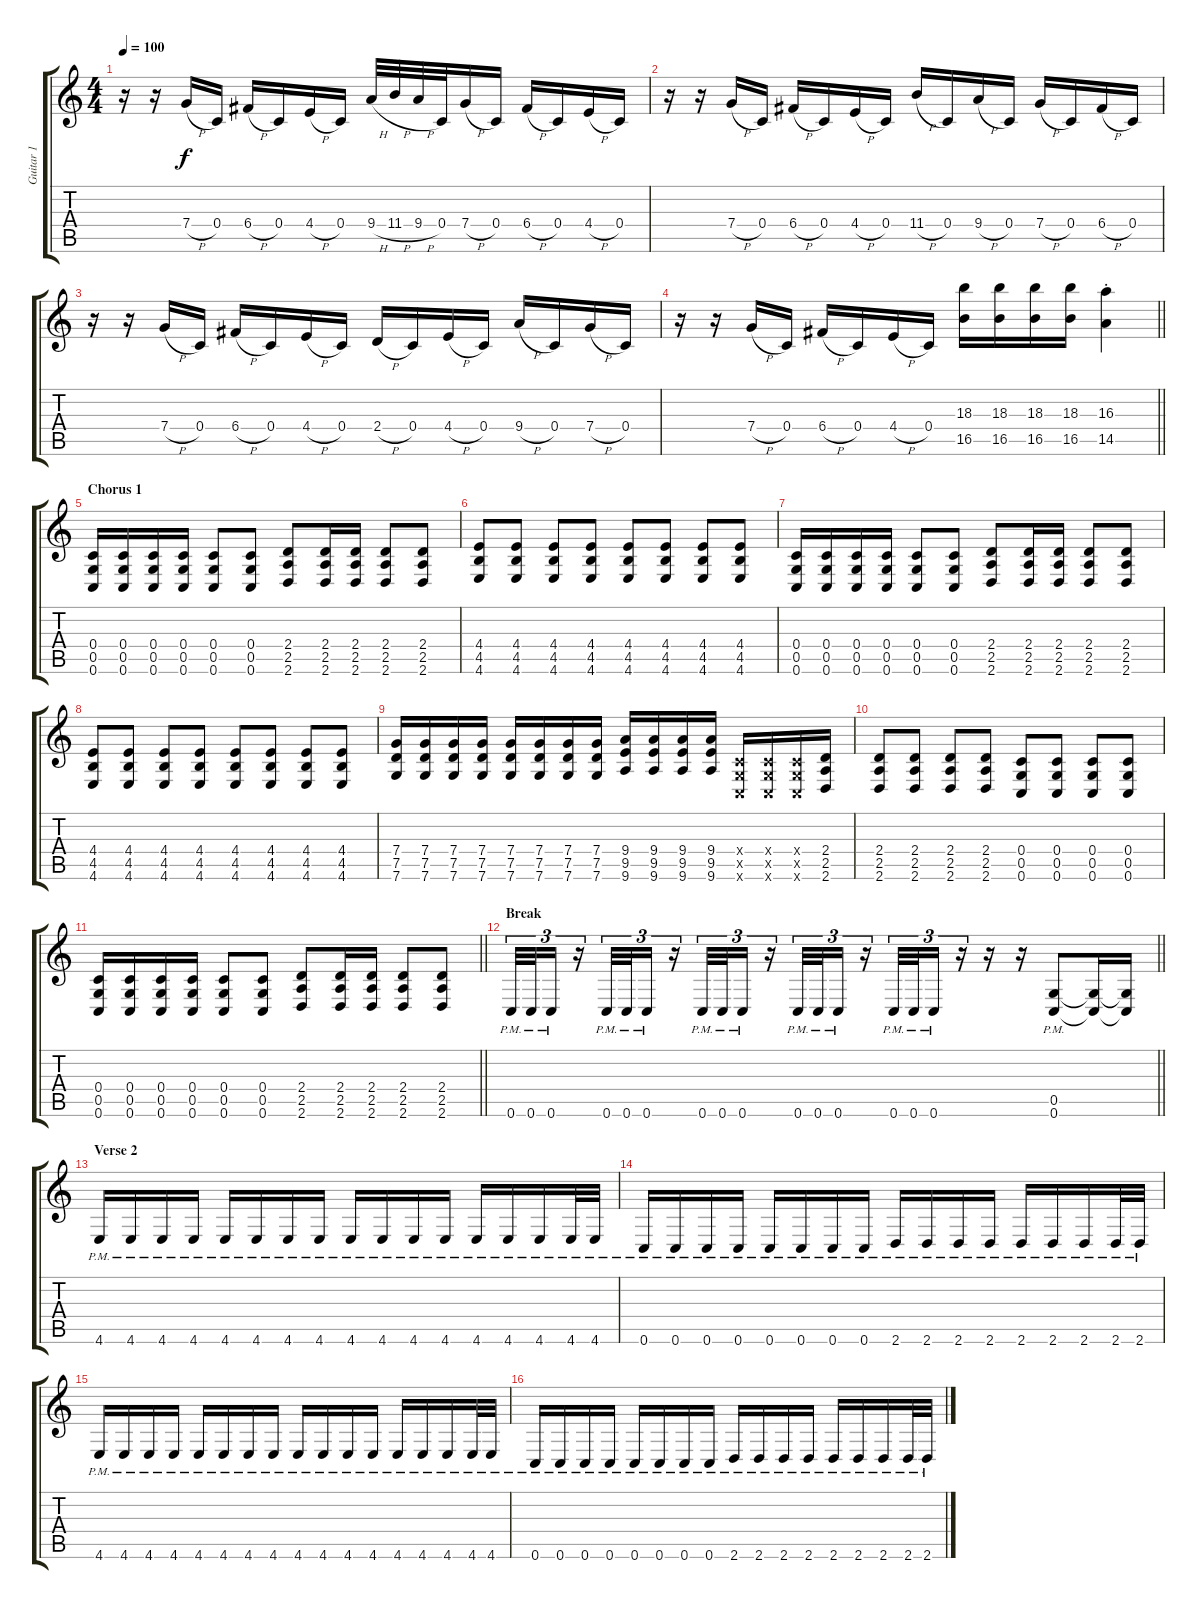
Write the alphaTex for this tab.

\track ("Guitar 1" "Guitar 1") {instrument overdrivenguitar}
\staff {score tabs}
\tuning (D4 A3 F3 C3 G2 C2) {hide}
\ts (4 4)
\tempo 100
\clef g2
\ks c
r.16{dy f} r.16 7.4{h}.16 0.4.16 6.4{h}.16 0.4.16 4.4{h}.16 0.4.16 9.4{h}.32 11.4{h}.32 9.4{h}.32 0.4.32 7.4{h}.16 0.4.16 6.4{h}.16 0.4.16 4.4{h}.16 0.4.16 |
r.16 r.16 7.4{h}.16 0.4.16 6.4{h}.16 0.4.16 4.4{h}.16 0.4.16 11.4{h}.16 0.4.16 9.4{h}.16 0.4.16 7.4{h}.16 0.4.16 6.4{h}.16 0.4.16 |
r.16 r.16 7.4{h}.16 0.4.16 6.4{h}.16 0.4.16 4.4{h}.16 0.4.16 2.4{h}.16 0.4.16 4.4{h}.16 0.4.16 9.4{h}.16 0.4.16 7.4{h}.16 0.4.16 |
\barLineRight lightlight
r.16 r.16 7.4{h}.16 0.4.16 6.4{h}.16 0.4.16 4.4{h}.16 0.4.16 (18.3 16.5).16 (18.3 16.5).16 (18.3 16.5).16 (18.3 16.5).16 (16.3{st} 14.5{st}).4 |
\section ("" "Chorus 1")
(0.4 0.5 0.6).16 (0.4 0.5 0.6).16 (0.4 0.5 0.6).16 (0.4 0.5 0.6).16 (0.4 0.5 0.6).8 (0.4 0.5 0.6).8 (2.4 2.5 2.6).8 (2.4 2.5 2.6).16 (2.4 2.5 2.6).16 (2.4 2.5 2.6).8 (2.4 2.5 2.6).8 |
(4.4 4.5 4.6).8 (4.4 4.5 4.6).8 (4.4 4.5 4.6).8 (4.4 4.5 4.6).8 (4.4 4.5 4.6).8 (4.4 4.5 4.6).8 (4.4 4.5 4.6).8 (4.4 4.5 4.6).8 |
(0.4 0.5 0.6).16 (0.4 0.5 0.6).16 (0.4 0.5 0.6).16 (0.4 0.5 0.6).16 (0.4 0.5 0.6).8 (0.4 0.5 0.6).8 (2.4 2.5 2.6).8 (2.4 2.5 2.6).16 (2.4 2.5 2.6).16 (2.4 2.5 2.6).8 (2.4 2.5 2.6).8 |
(4.4 4.5 4.6).8 (4.4 4.5 4.6).8 (4.4 4.5 4.6).8 (4.4 4.5 4.6).8 (4.4 4.5 4.6).8 (4.4 4.5 4.6).8 (4.4 4.5 4.6).8 (4.4 4.5 4.6).8 |
(7.4 7.5 7.6).16 (7.4 7.5 7.6).16 (7.4 7.5 7.6).16 (7.4 7.5 7.6).16 (7.4 7.5 7.6).16 (7.4 7.5 7.6).16 (7.4 7.5 7.6).16 (7.4 7.5 7.6).16 (9.4 9.5 9.6).16 (9.4 9.5 9.6).16 (9.4 9.5 9.6).16 (9.4 9.5 9.6).16 (0.4{x} 0.5{x} 0.6{x}).16 (0.4{x} 0.5{x} 0.6{x}).16 (0.4{x} 0.5{x} 0.6{x}).16 (2.4 2.5 2.6).16 |
(2.4 2.5 2.6).8 (2.4 2.5 2.6).8 (2.4 2.5 2.6).8 (2.4 2.5 2.6).8 (0.4 0.5 0.6).8 (0.4 0.5 0.6).8 (0.4 0.5 0.6).8 (0.4 0.5 0.6).8 |
\barLineRight lightlight
(0.4 0.5 0.6).16 (0.4 0.5 0.6).16 (0.4 0.5 0.6).16 (0.4 0.5 0.6).16 (0.4 0.5 0.6).8 (0.4 0.5 0.6).8 (2.4 2.5 2.6).8 (2.4 2.5 2.6).16 (2.4 2.5 2.6).16 (2.4 2.5 2.6).8 (2.4 2.5 2.6).8 |
\section ("" "Break")
\barLineRight lightlight
0.6{pm}.32{tu (3 2)} 0.6{pm}.32{tu (3 2)} 0.6{pm}.16{tu (3 2)} r.16{tu (3 2)} 0.6{pm}.32{tu (3 2)} 0.6{pm}.32{tu (3 2)} 0.6{pm}.16{tu (3 2)} r.16{tu (3 2)} 0.6{pm}.32{tu (3 2)} 0.6{pm}.32{tu (3 2)} 0.6{pm}.16{tu (3 2)} r.16{tu (3 2)} 0.6{pm}.32{tu (3 2)} 0.6{pm}.32{tu (3 2)} 0.6{pm}.16{tu (3 2)} r.16{tu (3 2)} 0.6{pm}.32{tu (3 2)} 0.6{pm}.32{tu (3 2)} 0.6{pm}.16{tu (3 2)} r.16{tu (3 2)} r.16 r.16 (0.5{pm} 0.6{pm}).8 (0.5{t} 0.6{t}).16 (0.5{t} 0.6{t}).16 |
\section ("" "Verse 2")
4.6{pm}.16 4.6{pm}.16 4.6{pm}.16 4.6{pm}.16 4.6{pm}.16 4.6{pm}.16 4.6{pm}.16 4.6{pm}.16 4.6{pm}.16 4.6{pm}.16 4.6{pm}.16 4.6{pm}.16 4.6{pm}.16 4.6{pm}.16 4.6{pm}.16 4.6{pm}.32 4.6{pm}.32 |
0.6{pm}.16 0.6{pm}.16 0.6{pm}.16 0.6{pm}.16 0.6{pm}.16 0.6{pm}.16 0.6{pm}.16 0.6{pm}.16 2.6{pm}.16 2.6{pm}.16 2.6{pm}.16 2.6{pm}.16 2.6{pm}.16 2.6{pm}.16 2.6{pm}.16 2.6{pm}.32 2.6{pm}.32 |
4.6{pm}.16 4.6{pm}.16 4.6{pm}.16 4.6{pm}.16 4.6{pm}.16 4.6{pm}.16 4.6{pm}.16 4.6{pm}.16 4.6{pm}.16 4.6{pm}.16 4.6{pm}.16 4.6{pm}.16 4.6{pm}.16 4.6{pm}.16 4.6{pm}.16 4.6{pm}.32 4.6{pm}.32 |
0.6{pm}.16 0.6{pm}.16 0.6{pm}.16 0.6{pm}.16 0.6{pm}.16 0.6{pm}.16 0.6{pm}.16 0.6{pm}.16 2.6{pm}.16 2.6{pm}.16 2.6{pm}.16 2.6{pm}.16 2.6{pm}.16 2.6{pm}.16 2.6{pm}.16 2.6{pm}.32 2.6{pm}.32
